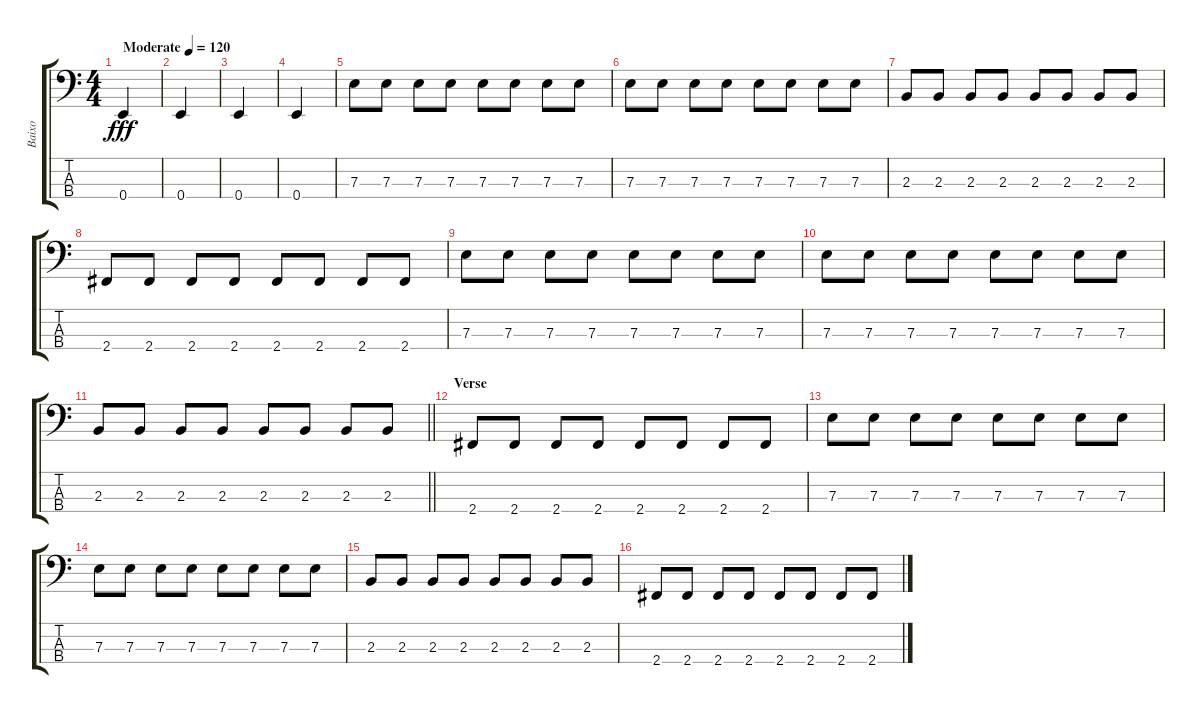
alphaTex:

\track ("Baixo" "Baixo") {instrument electricbassfinger}
\staff {score tabs}
\tuning (G2 D2 A1 E1) {hide}
\ts (4 4)
\tempo (120 "Moderate")
\clef f4
\ks c
0.4.4{dy fff instrument electricbassfinger} |
0.4.4 |
0.4.4 |
0.4.4 |
7.3.8 7.3.8 7.3.8 7.3.8 7.3.8 7.3.8 7.3.8 7.3.8 |
7.3.8 7.3.8 7.3.8 7.3.8 7.3.8 7.3.8 7.3.8 7.3.8 |
2.3.8 2.3.8 2.3.8 2.3.8 2.3.8 2.3.8 2.3.8 2.3.8 |
2.4.8 2.4.8 2.4.8 2.4.8 2.4.8 2.4.8 2.4.8 2.4.8 |
7.3.8 7.3.8 7.3.8 7.3.8 7.3.8 7.3.8 7.3.8 7.3.8 |
7.3.8 7.3.8 7.3.8 7.3.8 7.3.8 7.3.8 7.3.8 7.3.8 |
\barLineRight lightlight
2.3.8 2.3.8 2.3.8 2.3.8 2.3.8 2.3.8 2.3.8 2.3.8 |
\section ("" "Verse")
2.4.8 2.4.8 2.4.8 2.4.8 2.4.8 2.4.8 2.4.8 2.4.8 |
7.3.8 7.3.8 7.3.8 7.3.8 7.3.8 7.3.8 7.3.8 7.3.8 |
7.3.8 7.3.8 7.3.8 7.3.8 7.3.8 7.3.8 7.3.8 7.3.8 |
2.3.8 2.3.8 2.3.8 2.3.8 2.3.8 2.3.8 2.3.8 2.3.8 |
2.4.8 2.4.8 2.4.8 2.4.8 2.4.8 2.4.8 2.4.8 2.4.8
